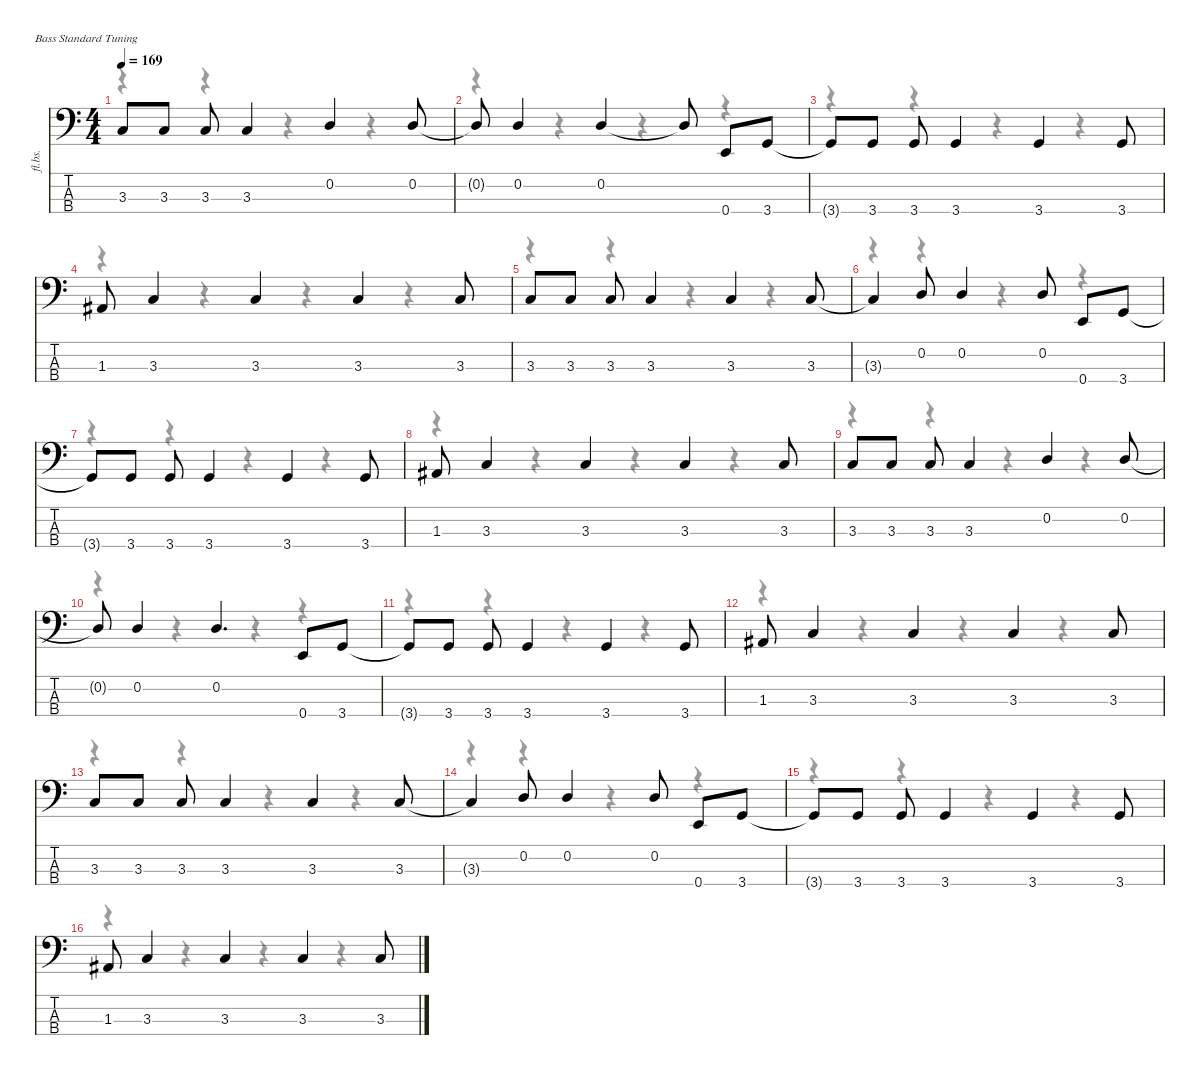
\defaultSystemsLayout 4
\hideDynamics
\bracketExtendMode nobrackets
\otherSystemsTrackNameOrientation horizontal
\track ("Bass" "fl.bs.") {instrument fretlessbass}
\staff {score tabs}
\tuning (G2 D2 A1 E1)
\voice
\ts (4 4)
\tempo 169
\clef f4
\ks c
3.3.8{dy f} 3.3.8 3.3.8 3.3.4 0.2.4 0.2.8 |
0.2{t}.8 0.2.4 0.2.4 0.2{t}.8 0.4.8 3.4.8 |
3.4{t}.8 3.4.8 3.4.8 3.4.4 3.4.4 3.4.8 |
1.3{acc #}.8 3.3.4 3.3.4 3.3.4 3.3.8 |
3.3.8 3.3.8 3.3.8 3.3.4 3.3.4 3.3.8 |
3.3{t}.4 0.2.8 0.2.4 0.2.8 0.4.8 3.4.8 |
3.4{t}.8 3.4.8 3.4.8 3.4.4 3.4.4 3.4.8 |
1.3{acc #}.8 3.3.4 3.3.4 3.3.4 3.3.8 |
3.3.8 3.3.8 3.3.8 3.3.4 0.2.4 0.2.8 |
0.2{t}.8 0.2.4 0.2.4{d} 0.4.8 3.4.8 |
3.4{t}.8 3.4.8 3.4.8 3.4.4 3.4.4 3.4.8 |
1.3{acc #}.8 3.3.4 3.3.4 3.3.4 3.3.8 |
3.3.8 3.3.8 3.3.8 3.3.4 3.3.4 3.3.8 |
3.3{t}.4 0.2.8 0.2.4 0.2.8 0.4.8 3.4.8 |
3.4{t}.8 3.4.8 3.4.8 3.4.4 3.4.4 3.4.8 |
1.3{acc #}.8 3.3.4 3.3.4 3.3.4 3.3.8
\voice
\clef f4
\ottava regular
\simile none
\ks c
r.4{dy mf} r.4 r.4 r.4 |
r.4 r.4 r.4 r.4 |
r.4 r.4 r.4 r.4 |
r.4 r.4 r.4 r.4 |
r.4 r.4 r.4 r.4 |
r.4 r.4 r.4 r.4 |
r.4 r.4 r.4 r.4 |
r.4 r.4 r.4 r.4 |
r.4 r.4 r.4 r.4 |
r.4 r.4 r.4 r.4 |
r.4 r.4 r.4 r.4 |
r.4 r.4 r.4 r.4 |
r.4 r.4 r.4 r.4 |
r.4 r.4 r.4 r.4 |
r.4 r.4 r.4 r.4 |
r.4 r.4 r.4 r.4
